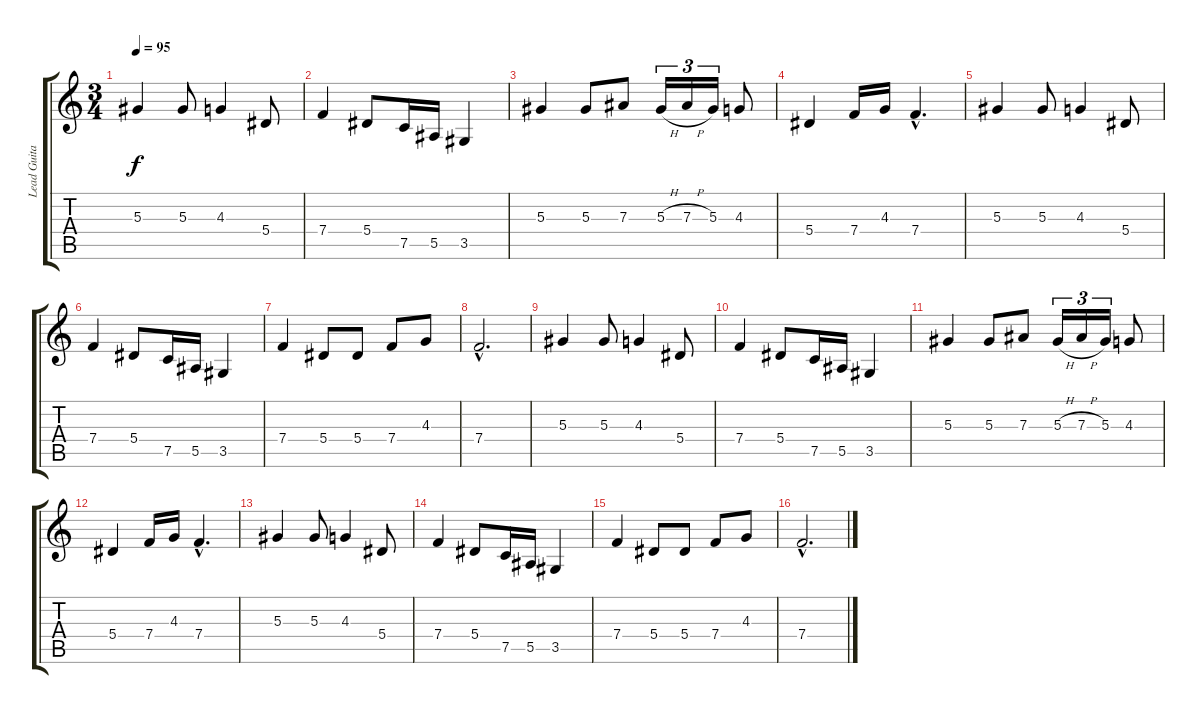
\track ("Lead Guitar I" "Lead Guita") {instrument distortionguitar}
\staff {score tabs}
\tuning (C4 G3 Eb3 Bb2 F2 C2) {hide}
\ts (3 4)
\tempo 95
\clef g2
\ks c
5.3.4{dy f} 5.3.8 4.3.4 5.4.8 |
7.4.4 5.4.8 7.5.16 5.5.16 3.5.4 |
5.3.4 5.3.8 7.3.8 5.3{h}.16{tu (3 2)} 7.3{h}.16{tu (3 2)} 5.3.16{tu (3 2)} 4.3.8 |
5.4.4 7.4.16 4.3.16 7.4{hac}.4{d} |
5.3.4 5.3.8 4.3.4 5.4.8 |
7.4.4 5.4.8 7.5.16 5.5.16 3.5.4 |
7.4.4 5.4.8 5.4.8 7.4.8 4.3.8 |
7.4{hac}.2{d} |
5.3.4{volume 12} 5.3.8 4.3.4 5.4.8 |
7.4.4 5.4.8 7.5.16 5.5.16 3.5.4 |
5.3.4{volume 8} 5.3.8 7.3.8 5.3{h}.16{tu (3 2)} 7.3{h}.16{tu (3 2)} 5.3.16{tu (3 2)} 4.3.8 |
5.4.4 7.4.16 4.3.16 7.4{hac}.4{d} |
5.3.4 5.3.8 4.3.4 5.4.8 |
7.4.4 5.4.8 7.5.16 5.5.16 3.5.4 |
7.4.4 5.4.8 5.4.8 7.4.8 4.3.8 |
7.4{hac}.2{d}
